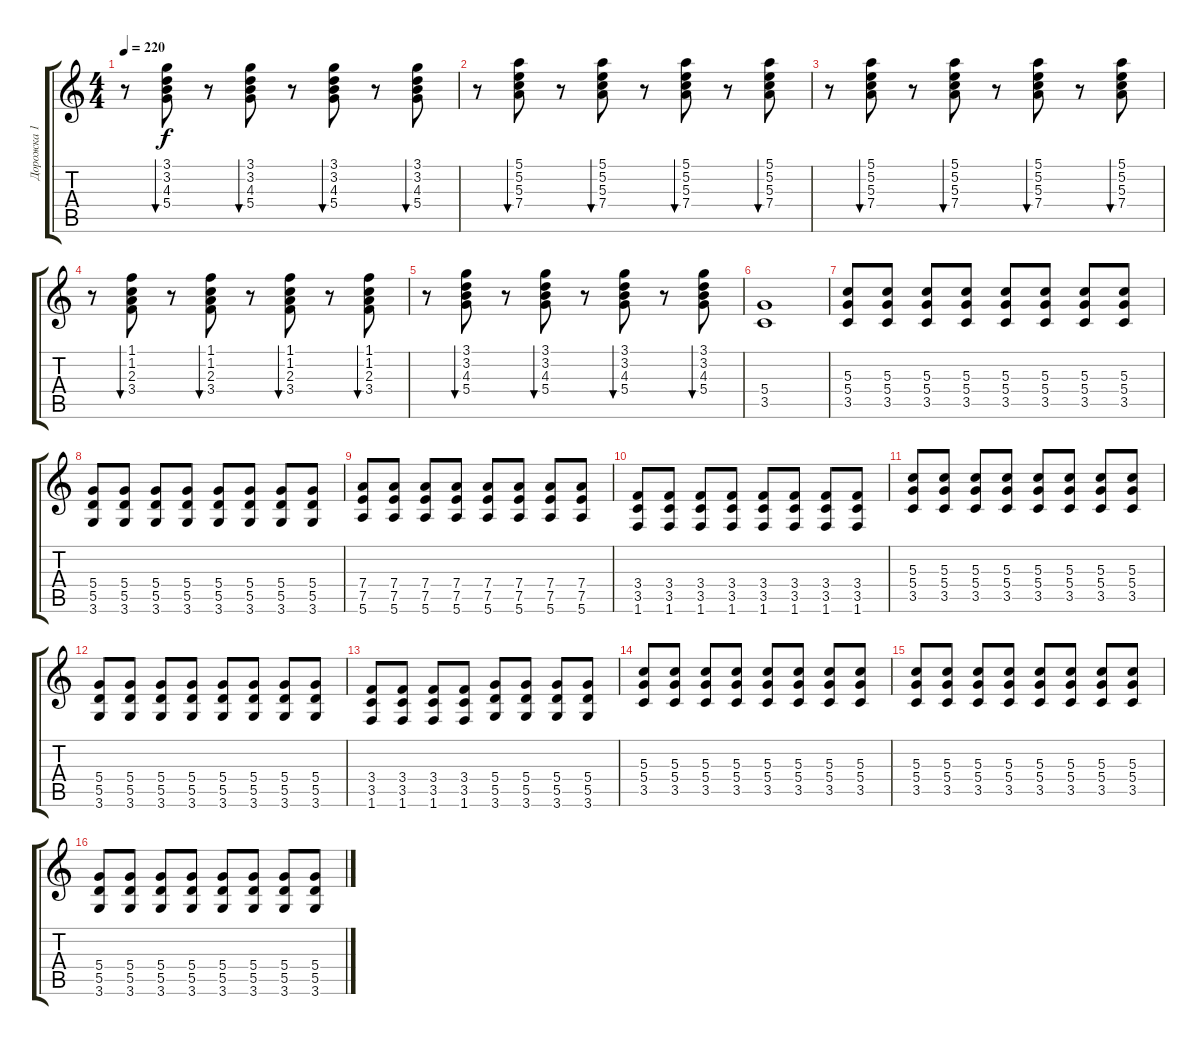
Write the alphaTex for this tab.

\track ("Дорожка 1" "Дорожка 1") {instrument distortionguitar}
\staff {score tabs}
\tuning (E4 B3 G3 D3 A2 E2) {hide}
\ts (4 4)
\tempo 220
\clef g2
\ks c
r.8{dy f} (3.1 3.2 4.3 5.4).8{bu 60} r.8 (3.1 3.2 4.3 5.4).8{bu 60} r.8 (3.1 3.2 4.3 5.4).8{bu 60} r.8 (3.1 3.2 4.3 5.4).8{bu 60} |
r.8{instrument electricguitarclean} (5.1 5.2 5.3 7.4).8{bu 60} r.8 (5.1 5.2 5.3 7.4).8{bu 60} r.8 (5.1 5.2 5.3 7.4).8{bu 60} r.8 (5.1 5.2 5.3 7.4).8{bu 60} |
r.8 (5.1 5.2 5.3 7.4).8{bu 60} r.8 (5.1 5.2 5.3 7.4).8{bu 60} r.8 (5.1 5.2 5.3 7.4).8{bu 60} r.8 (5.1 5.2 5.3 7.4).8{bu 60} |
r.8{instrument electricguitarclean} (1.1 1.2 2.3 3.4).8{bu 60} r.8 (1.1 1.2 2.3 3.4).8{bu 60} r.8 (1.1 1.2 2.3 3.4).8{bu 60} r.8 (1.1 1.2 2.3 3.4).8{bu 60} |
r.8 (3.1 3.2 4.3 5.4).8{bu 60} r.8 (3.1 3.2 4.3 5.4).8{bu 60} r.8 (3.1 3.2 4.3 5.4).8{bu 60} r.8 (3.1 3.2 4.3 5.4).8{bu 60} |
(5.4 3.5).1{instrument distortionguitar} |
(5.3 5.4 3.5).8 (5.3 5.4 3.5).8 (5.3 5.4 3.5).8 (5.3 5.4 3.5).8 (5.3 5.4 3.5).8 (5.3 5.4 3.5).8 (5.3 5.4 3.5).8 (5.3 5.4 3.5).8 |
(5.4 5.5 3.6).8 (5.4 5.5 3.6).8 (5.4 5.5 3.6).8 (5.4 5.5 3.6).8 (5.4 5.5 3.6).8 (5.4 5.5 3.6).8 (5.4 5.5 3.6).8 (5.4 5.5 3.6).8 |
(7.4 7.5 5.6).8 (7.4 7.5 5.6).8 (7.4 7.5 5.6).8 (7.4 7.5 5.6).8 (7.4 7.5 5.6).8 (7.4 7.5 5.6).8 (7.4 7.5 5.6).8 (7.4 7.5 5.6).8 |
(3.4 3.5 1.6).8 (3.4 3.5 1.6).8 (3.4 3.5 1.6).8 (3.4 3.5 1.6).8 (3.4 3.5 1.6).8 (3.4 3.5 1.6).8 (3.4 3.5 1.6).8 (3.4 3.5 1.6).8 |
(5.3 5.4 3.5).8 (5.3 5.4 3.5).8 (5.3 5.4 3.5).8 (5.3 5.4 3.5).8 (5.3 5.4 3.5).8 (5.3 5.4 3.5).8 (5.3 5.4 3.5).8 (5.3 5.4 3.5).8 |
(5.4 5.5 3.6).8 (5.4 5.5 3.6).8 (5.4 5.5 3.6).8 (5.4 5.5 3.6).8 (5.4 5.5 3.6).8 (5.4 5.5 3.6).8 (5.4 5.5 3.6).8 (5.4 5.5 3.6).8 |
(3.4 3.5 1.6).8 (3.4 3.5 1.6).8 (3.4 3.5 1.6).8 (3.4 3.5 1.6).8 (5.4 5.5 3.6).8 (5.4 5.5 3.6).8 (5.4 5.5 3.6).8 (5.4 5.5 3.6).8 |
(5.3 5.4 3.5).8 (5.3 5.4 3.5).8 (5.3 5.4 3.5).8 (5.3 5.4 3.5).8 (5.3 5.4 3.5).8 (5.3 5.4 3.5).8 (5.3 5.4 3.5).8 (5.3 5.4 3.5).8 |
(5.3 5.4 3.5).8 (5.3 5.4 3.5).8 (5.3 5.4 3.5).8 (5.3 5.4 3.5).8 (5.3 5.4 3.5).8 (5.3 5.4 3.5).8 (5.3 5.4 3.5).8 (5.3 5.4 3.5).8 |
(5.4 5.5 3.6).8 (5.4 5.5 3.6).8 (5.4 5.5 3.6).8 (5.4 5.5 3.6).8 (5.4 5.5 3.6).8 (5.4 5.5 3.6).8 (5.4 5.5 3.6).8 (5.4 5.5 3.6).8
